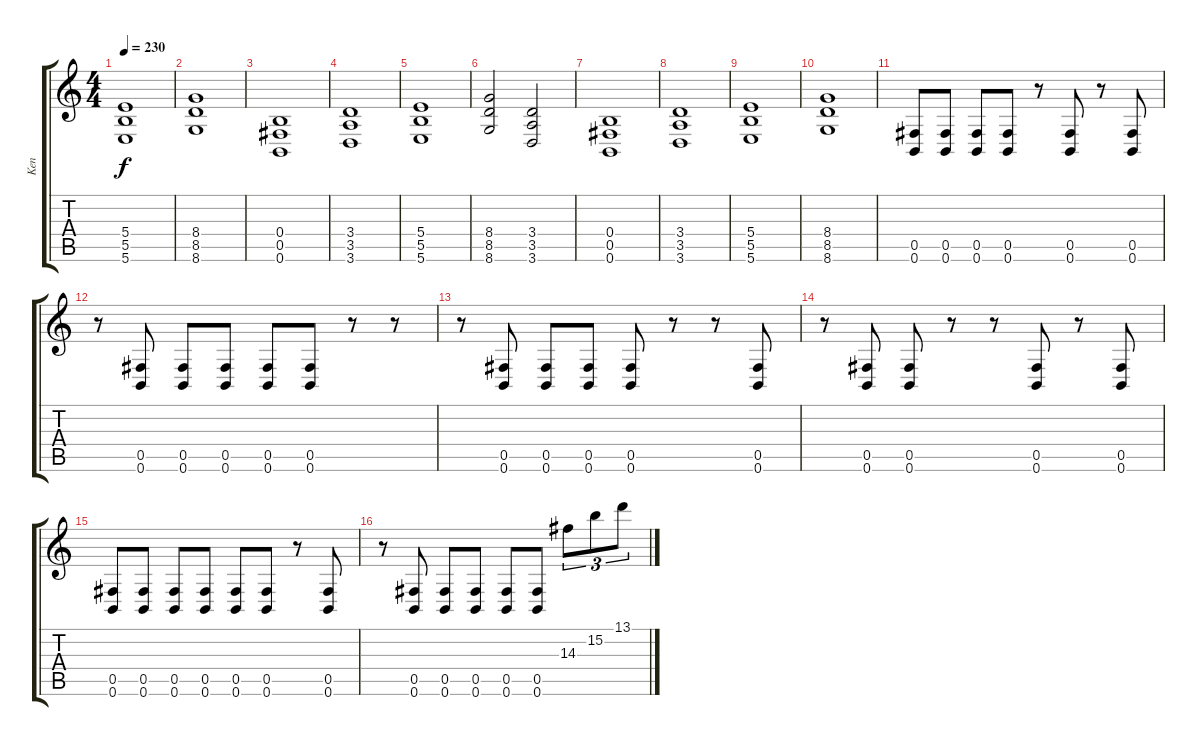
\track ("Ken" "Ken") {instrument distortionguitar}
\staff {score tabs}
\tuning (Db4 Ab3 E3 B2 Gb2 B1) {hide}
\ts (4 4)
\tempo 230
\clef g2
\ks c
(5.4 5.5 5.6).1{dy f} |
(8.4 8.5 8.6).1 |
(0.4 0.5 0.6).1 |
(3.4 3.5 3.6).1 |
(5.4 5.5 5.6).1 |
(8.4 8.5 8.6).2 (3.4 3.5 3.6).2 |
(0.4 0.5 0.6).1 |
(3.4 3.5 3.6).1 |
(5.4 5.5 5.6).1 |
(8.4 8.5 8.6).1 |
(0.5 0.6).8 (0.5 0.6).8 (0.5 0.6).8 (0.5 0.6).8 r.8 (0.5 0.6).8 r.8 (0.5 0.6).8 |
r.8 (0.5 0.6).8 (0.5 0.6).8 (0.5 0.6).8 (0.5 0.6).8 (0.5 0.6).8 r.8 r.8 |
r.8 (0.5 0.6).8 (0.5 0.6).8 (0.5 0.6).8 (0.5 0.6).8 r.8 r.8 (0.5 0.6).8 |
r.8 (0.5 0.6).8 (0.5 0.6).8 r.8 r.8 (0.5 0.6).8 r.8 (0.5 0.6).8 |
(0.5 0.6).8 (0.5 0.6).8 (0.5 0.6).8 (0.5 0.6).8 (0.5 0.6).8 (0.5 0.6).8 r.8 (0.5 0.6).8 |
r.8 (0.5 0.6).8 (0.5 0.6).8 (0.5 0.6).8 (0.5 0.6).8 (0.5 0.6).8 14.3.8{tu (3 2)} 15.2.8{tu (3 2)} 13.1.8{tu (3 2)}
